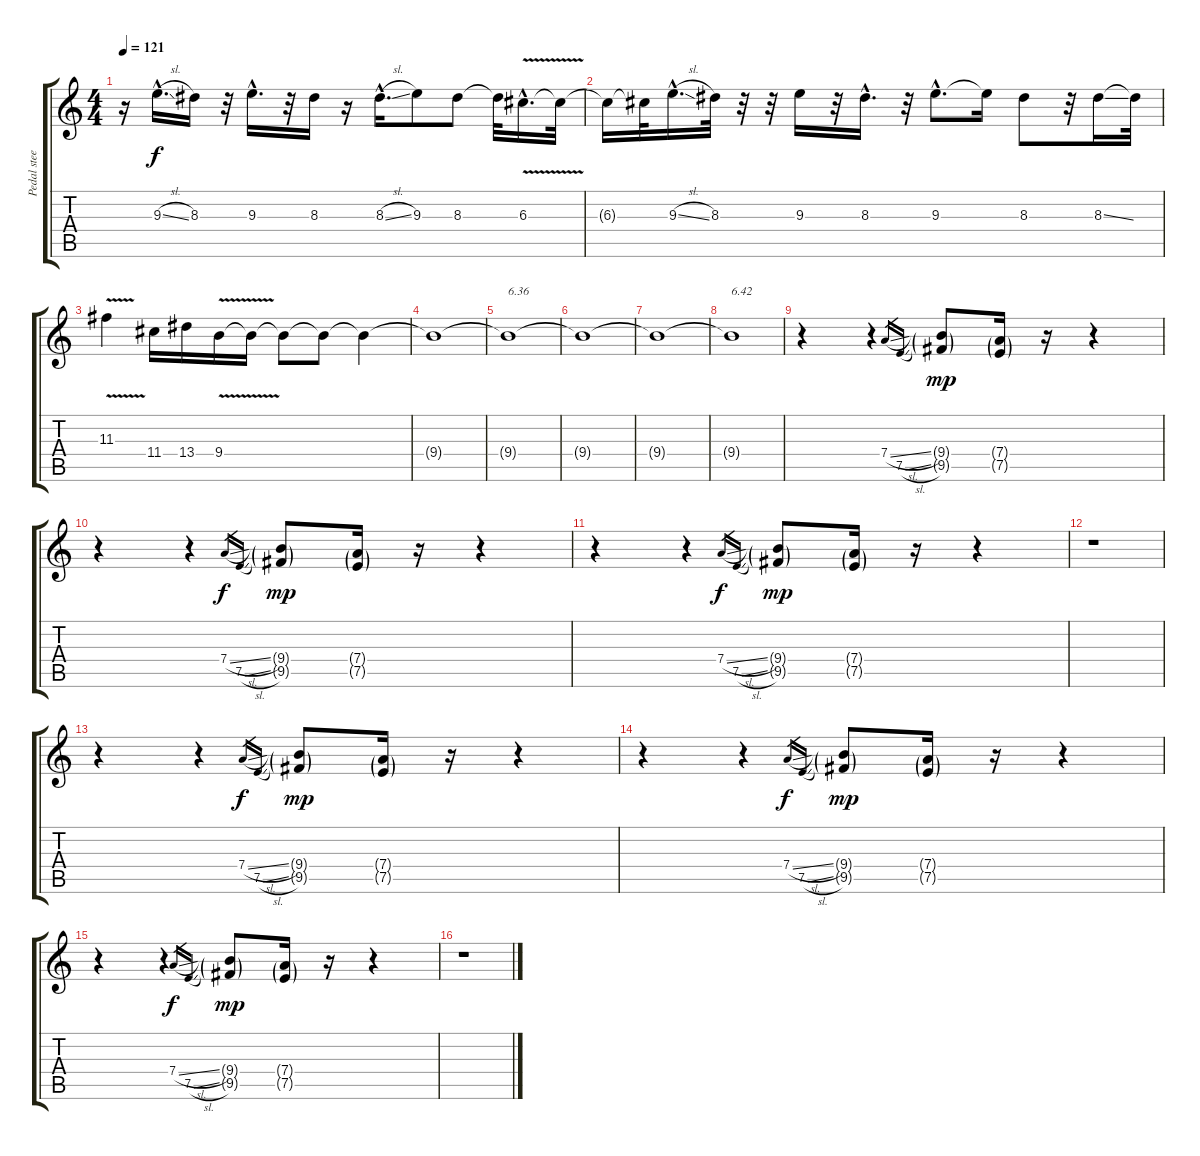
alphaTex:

\track ("Pedal steel" "Pedal stee") {instrument electricguitarjazz}
\staff {score tabs}
\tuning (E4 B3 G3 D3 A2 E2) {hide}
\ts (4 4)
\tempo 121
\clef g2
\ks c
r.16{dy f} 9.3{sl hac}.16{d} 8.3.16 r.32 9.3{hac}.16{d} r.32 8.3.16 r.16 8.3{sl hac}.16{d} 9.3.8 8.3.8 8.3{t}.32 6.3{v hac}.16{d} 6.3{t}.32 |
6.3{t}.16 6.3{t}.32 9.3{sl hac}.16{d} 8.3.32 r.32 r.32 9.3.16 r.32 8.3{hac}.16{d} r.32 9.3{hac}.8{d} 9.3{t}.16 8.3.8 r.32 8.3{ss}.16 8.3{t}.32 |
11.3{v}.4 11.4.16 13.4.16 9.4{v}.16 9.4{t}.16 9.4{t}.8 9.4{t}.8 9.4{t}.4 |
9.4{t}.1 |
9.4{t}.1{txt "6.36"} |
9.4{t}.1 |
9.4{t}.1 |
9.4{t}.1{txt "6.42"} |
r.4 r.4 7.4{sl}.16{gr} 7.5{sl}.16{gr} (9.4{g} 9.5{g}).8{dy mp} (7.4{g} 7.5{g}).16 r.16 r.4 |
r.4 r.4 7.4{sl}.16{gr dy f} 7.5{sl}.16{gr} (9.4{g} 9.5{g}).8{dy mp} (7.4{g} 7.5{g}).16 r.16 r.4 |
r.4 r.4 7.4{sl}.16{gr dy f} 7.5{sl}.16{gr} (9.4{g} 9.5{g}).8{dy mp} (7.4{g} 7.5{g}).16 r.16 r.4 |
r.1 |
r.4 r.4 7.4{sl}.16{gr dy f} 7.5{sl}.16{gr} (9.4{g} 9.5{g}).8{dy mp} (7.4{g} 7.5{g}).16 r.16 r.4 |
r.4 r.4 7.4{sl}.16{gr dy f} 7.5{sl}.16{gr} (9.4{g} 9.5{g}).8{dy mp} (7.4{g} 7.5{g}).16 r.16 r.4 |
r.4 r.4 7.4{sl}.16{gr dy f} 7.5{sl}.16{gr} (9.4{g} 9.5{g}).8{dy mp} (7.4{g} 7.5{g}).16 r.16 r.4 |
r.1
